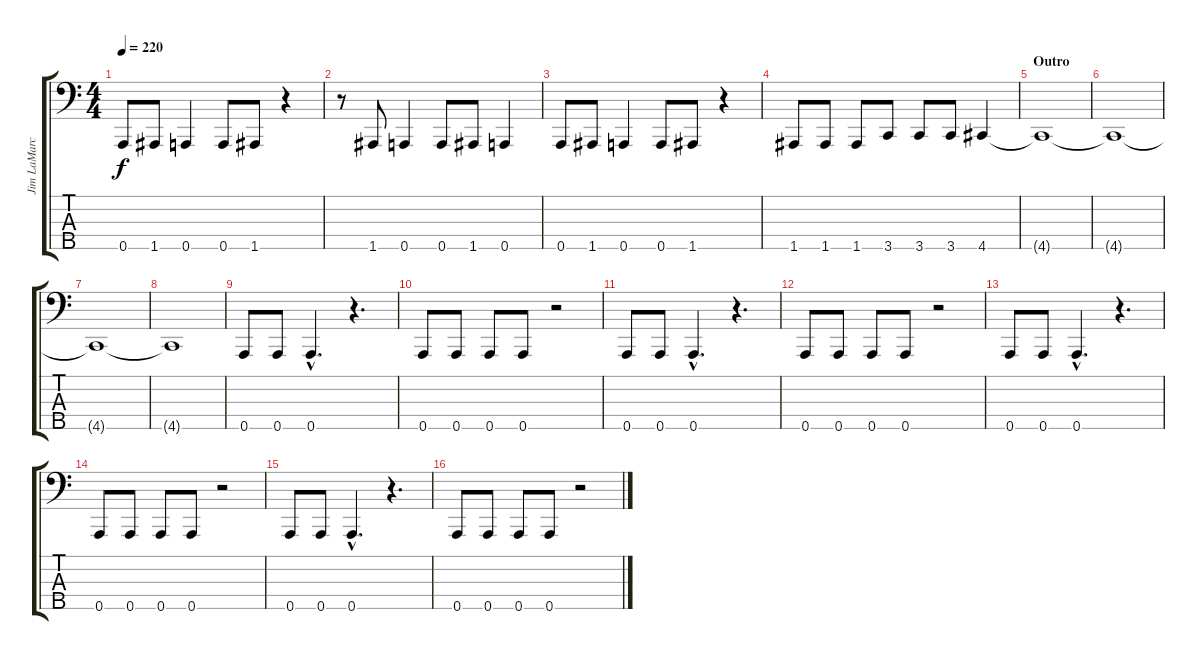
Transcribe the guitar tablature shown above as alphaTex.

\track ("Jim LaMarca - Bass" "Jim LaMarc") {instrument electricbassfinger}
\staff {score tabs}
\tuning (G2 D2 A1 E1 A0) {hide}
\ts (4 4)
\tempo 220
\clef f4
\ks c
0.5.8{dy f} 1.5.8 0.5.4 0.5.8 1.5.8 r.4 |
r.8 1.5.8 0.5.4 0.5.8 1.5.8 0.5.4 |
0.5.8 1.5.8 0.5.4 0.5.8 1.5.8 r.4 |
1.5.8 1.5.8 1.5.8 3.5.8 3.5.8 3.5.8 4.5.4 |
\section ("" "Outro")
4.5{t}.1 |
4.5{t}.1 |
4.5{t}.1 |
4.5{t}.1 |
0.5.8 0.5.8 0.5{hac}.4{d} r.4{d} |
0.5.8 0.5.8 0.5.8 0.5.8 r.2 |
0.5.8 0.5.8 0.5{hac}.4{d} r.4{d} |
0.5.8 0.5.8 0.5.8 0.5.8 r.2 |
0.5.8 0.5.8 0.5{hac}.4{d} r.4{d} |
0.5.8 0.5.8 0.5.8 0.5.8 r.2 |
0.5.8 0.5.8 0.5{hac}.4{d} r.4{d} |
0.5.8 0.5.8 0.5.8 0.5.8 r.2
